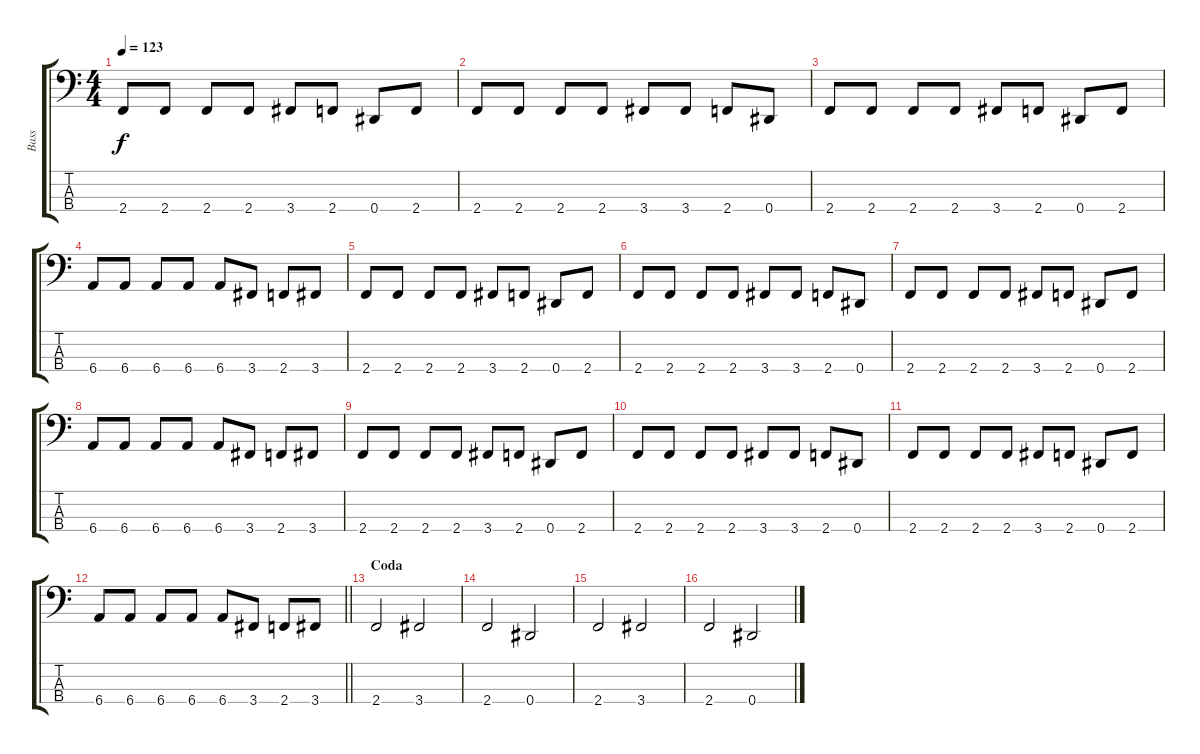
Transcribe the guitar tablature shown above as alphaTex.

\track ("Bass" "Bass") {instrument electricbassfinger}
\staff {score tabs}
\tuning (Gb2 Db2 Ab1 Eb1) {hide}
\ts (4 4)
\tempo 123
\clef f4
\ks c
2.4.8{dy f} 2.4.8 2.4.8 2.4.8 3.4.8 2.4.8 0.4.8 2.4.8 |
2.4.8 2.4.8 2.4.8 2.4.8 3.4.8 3.4.8 2.4.8 0.4.8 |
2.4.8 2.4.8 2.4.8 2.4.8 3.4.8 2.4.8 0.4.8 2.4.8 |
6.4.8 6.4.8 6.4.8 6.4.8 6.4.8 3.4.8 2.4.8 3.4.8 |
2.4.8 2.4.8 2.4.8 2.4.8 3.4.8 2.4.8 0.4.8 2.4.8 |
2.4.8 2.4.8 2.4.8 2.4.8 3.4.8 3.4.8 2.4.8 0.4.8 |
2.4.8 2.4.8 2.4.8 2.4.8 3.4.8 2.4.8 0.4.8 2.4.8 |
6.4.8 6.4.8 6.4.8 6.4.8 6.4.8 3.4.8 2.4.8 3.4.8 |
2.4.8 2.4.8 2.4.8 2.4.8 3.4.8 2.4.8 0.4.8 2.4.8 |
2.4.8 2.4.8 2.4.8 2.4.8 3.4.8 3.4.8 2.4.8 0.4.8 |
2.4.8 2.4.8 2.4.8 2.4.8 3.4.8 2.4.8 0.4.8 2.4.8 |
\barLineRight lightlight
6.4.8 6.4.8 6.4.8 6.4.8 6.4.8 3.4.8 2.4.8 3.4.8 |
\section ("" "Coda")
2.4.2 3.4.2 |
2.4.2 0.4.2 |
2.4.2 3.4.2 |
2.4.2 0.4.2
